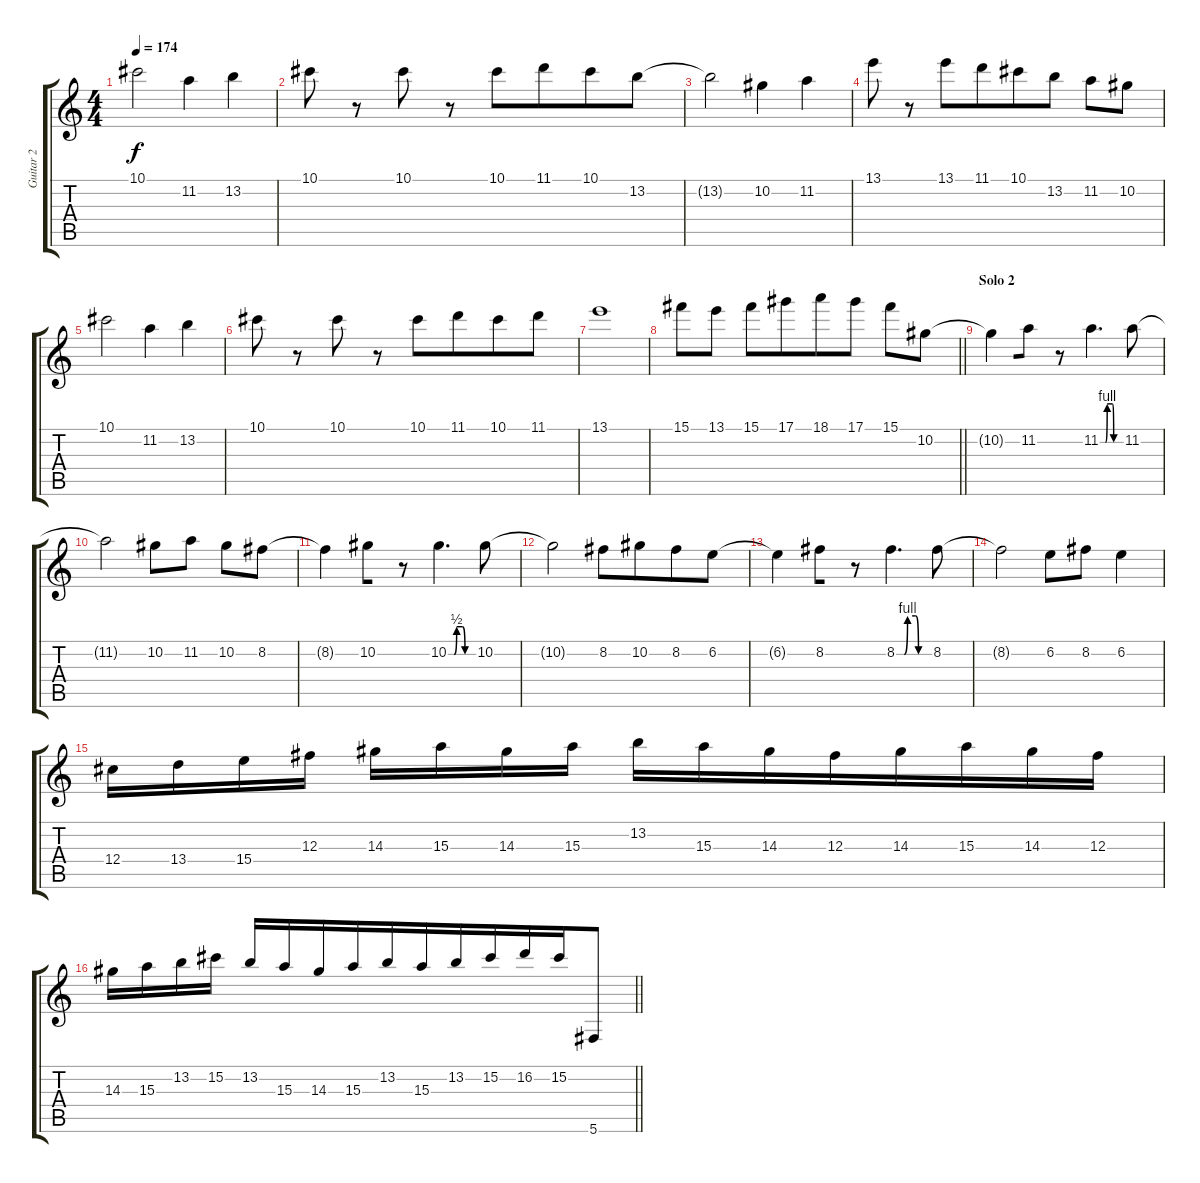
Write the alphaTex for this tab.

\track ("Guitar 2" "Guitar 2") {instrument distortionguitar}
\staff {score tabs}
\tuning (Eb4 Bb3 Gb3 Db3 Ab2 Db2) {hide}
\ts (4 4)
\tempo 174
\clef g2
\ks c
10.1{t}.2{dy f beam merge} 11.2.4 13.2.4 |
10.1.8 r.8 10.1.8 r.8 10.1.8 11.1.8{beam merge} 10.1.8{beam merge} 13.2.8 |
13.2{t}.2{beam merge} 10.2.4 11.2.4 |
13.1.8 r.8 13.1.8 11.1.8{beam merge} 10.1.8 13.2.8 11.2.8 10.2.8 |
10.1.2{beam merge} 11.2.4 13.2.4 |
10.1.8 r.8 10.1.8 r.8 10.1.8 11.1.8{beam merge} 10.1.8{beam merge} 11.1.8 |
13.1.1 |
\barLineRight lightlight
15.1.8 13.1.8 15.1.8 17.1.8{beam merge} 18.1.8 17.1.8 15.1.8 10.2.8 |
\section ("" "Solo 2")
10.2{t}.4{beam merge} 11.2.8 r.8 11.2{be (custom 0 0 15 0 20 4 35 4 39 0 60 0)}.4{d} 11.2.8 |
11.2{t}.2 10.2.8 11.2.8 10.2.8 8.2.8 |
8.2{t}.4 10.2.8{beam merge} r.8 10.2{be (custom 0 0 14 0 20 2 34 2 40 0 60 0)}.4{d} 10.2.8 |
10.2{t}.2 8.2.8 10.2.8{beam merge} 8.2.8 6.2.8 |
6.2{t}.4 8.2.8{beam merge} r.8 8.2{be (custom 0 0 14 0 20 4 35 4 40 0 60 0)}.4{d} 8.2.8 |
8.2{t}.2 6.2.8 8.2.8 6.2.4 |
12.4.16 13.4.16 15.4.16{beam merge} 12.3.16 14.3.16{beam merge} 15.3.16 14.3.16 15.3.16 13.2.16{beam merge} 15.3.16 14.3.16 12.3.16{beam merge} 14.3.16 15.3.16 14.3.16 12.3.16 |
\barLineRight lightlight
14.3.16 15.3.16 13.2.16 15.2.16 13.2.16{beam merge} 15.3.16{beam merge} 14.3.16 15.3.16{beam merge} 13.2.16 15.3.16 13.2.16 15.2.16{beam merge} 16.2.16{beam merge} 15.2.16 5.6.8
